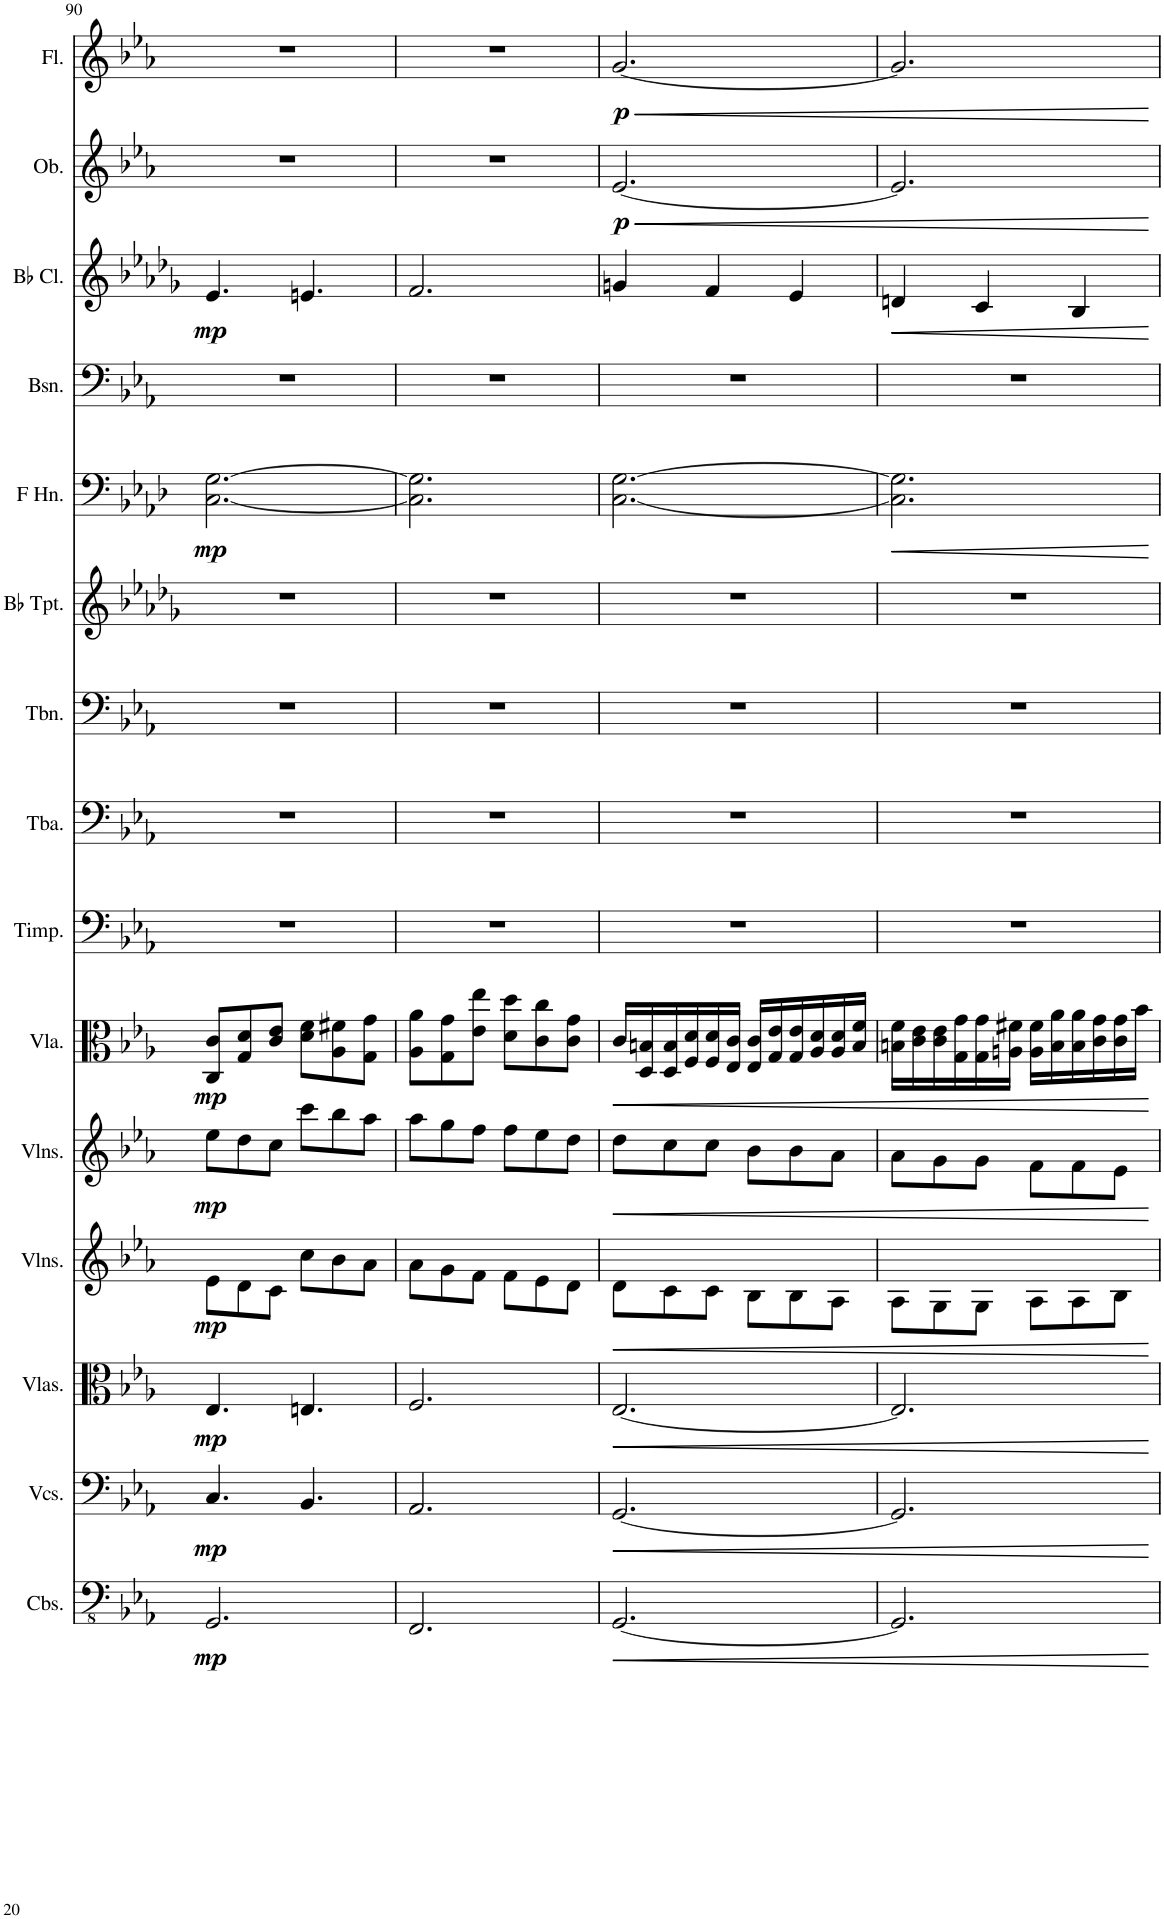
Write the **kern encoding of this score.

**kern	**dynam	**kern	**dynam	**kern	**dynam	**kern	**dynam	**kern	**dynam	**kern	**dynam	**kern	**kern	**kern	**kern	**kern	**dynam	**kern	**kern	**dynam	**kern	**dynam	**kern	**dynam
*part15	*part15	*part14	*part14	*part13	*part13	*part12	*part12	*part11	*part11	*part10	*part10	*part9	*part8	*part7	*part6	*part5	*part5	*part4	*part3	*part3	*part2	*part2	*part1	*part1
*staff15	*staff15	*staff14	*staff14	*staff13	*staff13	*staff12	*staff12	*staff11	*staff11	*staff10	*staff10	*staff9	*staff8	*staff7	*staff6	*staff5	*staff5	*staff4	*staff3	*staff3	*staff2	*staff2	*staff1	*staff1
*I"Contrabasses	*	*I"Violoncellos	*	*I"Violas	*	*I"Violins	*	*I"Violins	*	*I"Viola	*	*I"Timpani	*I"Tuba	*I"Trombone	*I"Bb Trumpet	*I"Horn in F	*	*I"Bassoon	*I"Bb Clarinet	*	*I"Oboe	*	*I"Flute	*
*I'Cbs.	*	*I'Vcs.	*	*I'Vlas.	*	*I'Vlns.	*	*I'Vlns.	*	*I'Vla.	*	*I'Timp.	*I'Tba.	*I'Tbn.	*I'Bb Tpt.	*	*	*I'Bsn.	*I'Bb Cl.	*	*I'Ob.	*	*I'Fl.	*
!!LO:PB:g=z
*clefFv4	*	*clefF4	*	*clefC3	*	*clefG2	*	*clefG2	*	*clefC3	*	*clefF4	*clefF4	*clefF4	*clefG2	*clefF4	*	*clefF4	*clefG2	*	*clefG2	*	*clefG2	*
*	*	*	*	*	*	*	*	*	*	*	*	*	*	*	*ITrd1c2	*ITrd4c7	*	*	*ITrd1c2	*	*	*	*	*
*k[b-e-a-]	*	*k[b-e-a-]	*	*k[b-e-a-]	*	*k[b-e-a-]	*	*k[b-e-a-]	*	*k[b-e-a-]	*	*k[b-e-a-]	*k[b-e-a-]	*k[b-e-a-]	*k[b-e-a-d-g-]	*k[b-e-a-d-]	*	*k[b-e-a-]	*k[b-e-a-d-g-]	*	*k[b-e-a-]	*	*k[b-e-a-]	*
*M6/8	*	*M6/8	*	*M6/8	*	*M6/8	*	*M6/8	*	*M6/8	*	*M6/8	*M6/8	*M6/8	*M6/8	*M6/8	*	*M6/8	*M6/8	*	*M6/8	*	*M6/8	*
=90	=90	=90	=90	=90	=90	=90	=90	=90	=90	=90	=90	=90	=90	=90	=90	=90	=90	=90	=90	=90	=90	=90	=90	=90
!	!LO:DY:b	!	!LO:DY:b	!	!LO:DY:b	!	!LO:DY:b	!	!LO:DY:b	!	!LO:DY:b	!	!	!	!	!	!LO:DY:b	!	!	!LO:DY:b	!	!	!	!
2.GGG/	mp	4.C/	mp	4.E-/	mp	8e-\L	mp	8ee-\L	mp	8C/ 8c/L	mp	2.r	2.r	2.r	2.r	[2.C\ [2.G\	mp	2.r	4.e-/	mp	2.r	.	2.r	.
.	.	.	.	.	.	8d\	.	8dd\	.	8G/ 8d/	.	.	.	.	.	.	.	.	.	.	.	.	.	.
.	.	.	.	.	.	8c\J	.	8cc\J	.	8c/ 8e-/J	.	.	.	.	.	.	.	.	.	.	.	.	.	.
.	.	4.BB-/	.	4.En/	.	8cc\L	.	8ccc\L	.	8d\ 8f\L	.	.	.	.	.	.	.	.	4.en/	.	.	.	.	.
.	.	.	.	.	.	8b-\	.	8bb-\	.	8A-\ 8f#X\	.	.	.	.	.	.	.	.	.	.	.	.	.	.
.	.	.	.	.	.	8a-\J	.	8aa-\J	.	8G\ 8g\J	.	.	.	.	.	.	.	.	.	.	.	.	.	.
=91	=91	=91	=91	=91	=91	=91	=91	=91	=91	=91	=91	=91	=91	=91	=91	=91	=91	=91	=91	=91	=91	=91	=91	=91
2.FFF/	.	2.AA-/	.	2.F/	.	8a-\L	.	8aa-\L	.	8A-\ 8a-\L	.	2.r	2.r	2.r	2.r	2.C\] 2.G\]	.	2.r	2.f/	.	2.r	.	2.r	.
.	.	.	.	.	.	8g\	.	8gg\	.	8G\ 8g\	.	.	.	.	.	.	.	.	.	.	.	.	.	.
.	.	.	.	.	.	8f\J	.	8ff\J	.	8e-\ 8ee-\J	.	.	.	.	.	.	.	.	.	.	.	.	.	.
.	.	.	.	.	.	8f\L	.	8ff\L	.	8d\ 8dd\L	.	.	.	.	.	.	.	.	.	.	.	.	.	.
.	.	.	.	.	.	8e-\	.	8ee-\	.	8c\ 8cc\	.	.	.	.	.	.	.	.	.	.	.	.	.	.
.	.	.	.	.	.	8d\J	.	8dd\J	.	8c\ 8g\J	.	.	.	.	.	.	.	.	.	.	.	.	.	.
=92	=92	=92	=92	=92	=92	=92	=92	=92	=92	=92	=92	=92	=92	=92	=92	=92	=92	=92	=92	=92	=92	=92	=92	=92
!	!LO:HP:b	!	!LO:HP:b	!	!LO:HP:b	!	!LO:HP:b	!	!LO:HP:b	!	!LO:HP:b	!	!	!	!	!	!	!	!	!	!	!LO:HP:b	!	!LO:HP:b
!	!	!	!	!	!	!	!	!	!	!	!	!	!	!	!	!	!	!	!	!	!	!LO:DY:n=1:b	!	!LO:DY:n=1:b
[2.GGG/	<	[2.GG/	<	[2.E-/	<	8d\L	<	8dd\L	<	16c/LL	<	2.r	2.r	2.r	2.r	[2.C\ [2.G\	.	2.r	4gn/	.	[2.e-/	< p	[2.g/	< p
.	.	.	.	.	.	.	.	.	.	16D/ 16Bn/	.	.	.	.	.	.	.	.	.	.	.	.	.	.
.	.	.	.	.	.	8c\	.	8cc\	.	16D/ 16B/	.	.	.	.	.	.	.	.	.	.	.	.	.	.
.	.	.	.	.	.	.	.	.	.	16F/ 16d/	.	.	.	.	.	.	.	.	.	.	.	.	.	.
.	.	.	.	.	.	8c\J	.	8cc\J	.	16F/ 16d/	.	.	.	.	.	.	.	.	4f/	.	.	.	.	.
.	.	.	.	.	.	.	.	.	.	16E-/ 16c/JJ	.	.	.	.	.	.	.	.	.	.	.	.	.	.
.	.	.	.	.	.	8B-\L	.	8b-\L	.	16E-/ 16c/LL	.	.	.	.	.	.	.	.	.	.	.	.	.	.
.	.	.	.	.	.	.	.	.	.	16G/ 16e-/	.	.	.	.	.	.	.	.	.	.	.	.	.	.
.	.	.	.	.	.	8B-\	.	8b-\	.	16G/ 16e-/	.	.	.	.	.	.	.	.	4e-/	.	.	.	.	.
.	.	.	.	.	.	.	.	.	.	16A-/ 16d/	.	.	.	.	.	.	.	.	.	.	.	.	.	.
.	.	.	.	.	.	8A-\J	.	8a-\J	.	16A-/ 16d/	.	.	.	.	.	.	.	.	.	.	.	.	.	.
.	.	.	.	.	.	.	.	.	.	16B/ 16f/JJ	.	.	.	.	.	.	.	.	.	.	.	.	.	.
=93	=93	=93	=93	=93	=93	=93	=93	=93	=93	=93	=93	=93	=93	=93	=93	=93	=93	=93	=93	=93	=93	=93	=93	=93
!	!	!	!	!	!	!	!	!	!	!	!	!	!	!	!	!	!LO:HP:b	!	!	!LO:HP:b	!	!	!	!
2.GGG/]	.	2.GG/]	.	2.E-/]	.	8A-\L	.	8a-\L	.	16Bn\ 16f\LL	.	2.r	2.r	2.r	2.r	2.C\] 2.G\]	<	2.r	4dn/	<	2.e-/]	.	2.g/]	.
.	.	.	.	.	.	.	.	.	.	16c\ 16e-\	.	.	.	.	.	.	.	.	.	.	.	.	.	.
.	.	.	.	.	.	8G\	.	8g\	.	16c\ 16e-\	.	.	.	.	.	.	.	.	.	.	.	.	.	.
.	.	.	.	.	.	.	.	.	.	16G\ 16g\	.	.	.	.	.	.	.	.	.	.	.	.	.	.
.	.	.	.	.	.	8G\J	.	8g\J	.	16G\ 16g\	.	.	.	.	.	.	.	.	4c/	.	.	.	.	.
.	.	.	.	.	.	.	.	.	.	16An\ 16f#X\JJ	.	.	.	.	.	.	.	.	.	.	.	.	.	.
.	.	.	.	.	.	8A-\L	.	8f\L	.	16A\ 16f#\LL	.	.	.	.	.	.	.	.	.	.	.	.	.	.
.	.	.	.	.	.	.	.	.	.	16B\ 16a-\	.	.	.	.	.	.	.	.	.	.	.	.	.	.
.	.	.	.	.	.	8A-\	.	8f\	.	16B\ 16a-\	.	.	.	.	.	.	.	.	4B-/	.	.	.	.	.
.	.	.	.	.	.	.	.	.	.	16c\ 16g\	.	.	.	.	.	.	.	.	.	.	.	.	.	.
.	.	.	.	.	.	8B-\J	.	8e-\J	.	16c\ 16g\	.	.	.	.	.	.	.	.	.	.	.	.	.	.
.	.	.	.	.	.	.	.	.	.	16b-\JJ	.	.	.	.	.	.	.	.	.	.	.	.	.	.
.	[	.	[	.	[	.	[	.	[	.	[	.	.	.	.	.	[	.	.	[	.	[	.	[
=	=	=	=	=	=	=	=	=	=	=	=	=	=	=	=	=	=	=	=	=	=	=	=	=
*-	*-	*-	*-	*-	*-	*-	*-	*-	*-	*-	*-	*-	*-	*-	*-	*-	*-	*-	*-	*-	*-	*-	*-	*-
